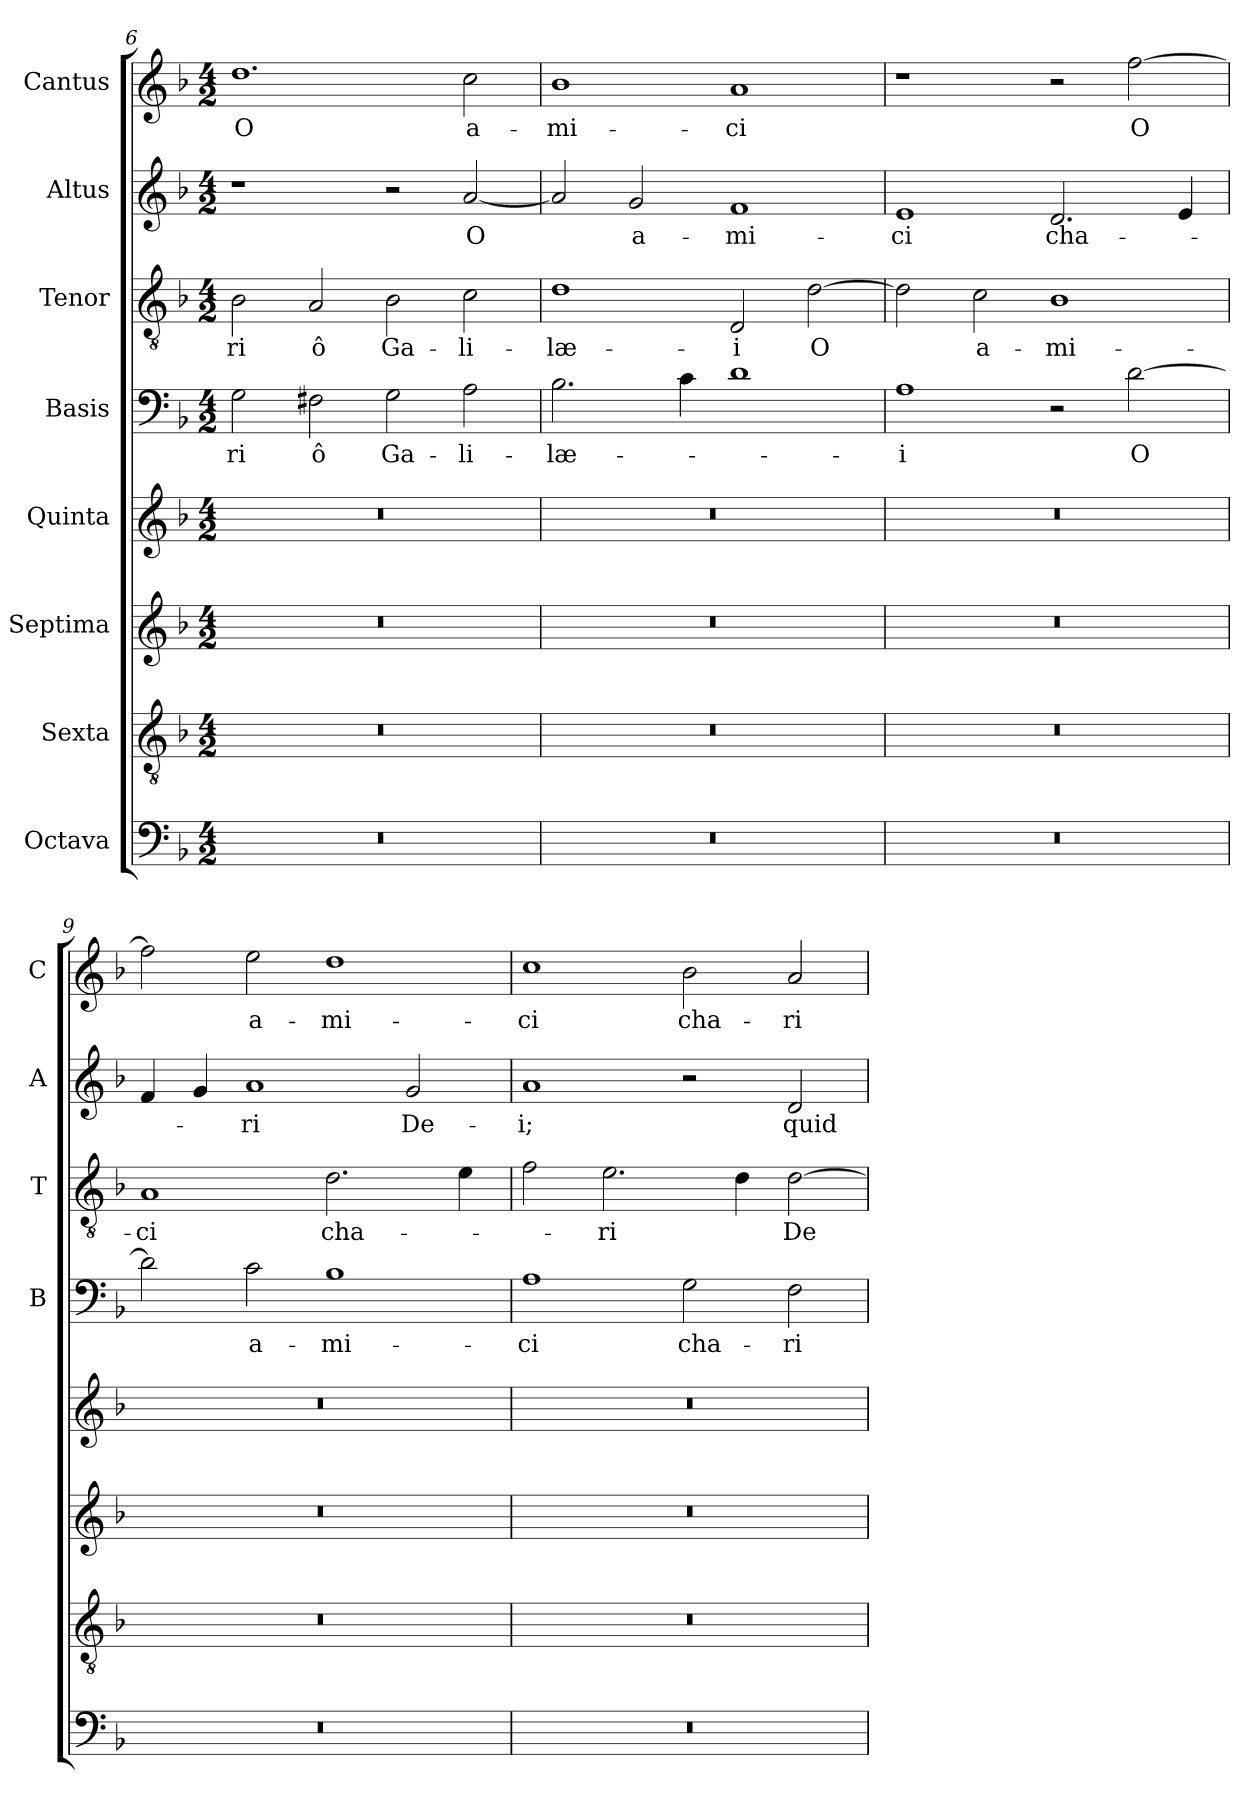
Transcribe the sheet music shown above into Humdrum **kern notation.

**kern	**kern	**kern	**kern	**kern	**text	**kern	**text	**kern	**text	**kern	**text
*part8	*part7	*part6	*part5	*part4	*part4	*part3	*part3	*part2	*part2	*part1	*part1
*staff8	*staff7	*staff6	*staff5	*staff4	*staff4	*staff3	*staff3	*staff2	*staff2	*staff1	*staff1
*I"Octava	*I"Sexta	*I"Septima	*I"Quinta	*I"Basis	*	*I"Tenor	*	*I"Altus	*	*I"Cantus	*
*	*	*	*	*I'B	*	*I'T	*	*I'A	*	*I'C	*
!!LO:PB:g=z
*clefF4	*clefGv2	*clefG2	*clefG2	*clefF4	*	*clefGv2	*	*clefG2	*	*clefG2	*
*k[b-]	*k[b-]	*k[b-]	*k[b-]	*k[b-]	*	*k[b-]	*	*k[b-]	*	*k[b-]	*
*F:	*F:	*F:	*F:	*F:	*	*F:	*	*F:	*	*F:	*
*M4/2	*M4/2	*M4/2	*M4/2	*M4/2	*	*M4/2	*	*M4/2	*	*M4/2	*
=6	=6	=6	=6	=6	=6	=6	=6	=6	=6	=6	=6
!	!	!	!	!	!LO:LY:b	!	!LO:LY:b	!	!	!	!LO:LY:b
0r	0r	0r	0r	2G\	-ri	2B-\	-ri	1r	.	1.dd	O
!	!	!	!	!	!LO:LY:b	!	!LO:LY:b	!	!	!	!
.	.	.	.	2F#X\	ô	2A/	ô	.	.	.	.
!	!	!	!	!	!LO:LY:b	!	!LO:LY:b	!	!	!	!
.	.	.	.	2G\	Ga-	2B-\	Ga-	2r	.	.	.
!	!	!	!	!	!LO:LY:b	!	!LO:LY:b	!	!LO:LY:b	!	!LO:LY:b
.	.	.	.	2A\	-li-	2c\	-li-	[2a/	O	2cc\	a-
=7	=7	=7	=7	=7	=7	=7	=7	=7	=7	=7	=7
!	!	!	!	!	!LO:LY:b	!	!LO:LY:b	!	!	!	!LO:LY:b
0r	0r	0r	0r	2.B-\	-læ-	1d	-læ-	2a/]	.	1b-	-mi-
!	!	!	!	!	!	!	!	!	!LO:LY:b	!	!
.	.	.	.	.	.	.	.	2g/	a-	.	.
.	.	.	.	4c\	.	.	.	.	.	.	.
!	!	!	!	!	!	!	!LO:LY:b	!	!LO:LY:b	!	!LO:LY:b
.	.	.	.	1d	.	2D/	-i	1f	-mi-	1a	-ci
!	!	!	!	!	!	!	!LO:LY:b	!	!	!	!
.	.	.	.	.	.	[2d\	O	.	.	.	.
=8	=8	=8	=8	=8	=8	=8	=8	=8	=8	=8	=8
!	!	!	!	!	!LO:LY:b	!	!	!	!LO:LY:b	!	!
0r	0r	0r	0r	1A	-i	2d\]	.	1e	-ci	1r	.
!	!	!	!	!	!	!	!LO:LY:b	!	!	!	!
.	.	.	.	.	.	2c\	a-	.	.	.	.
!	!	!	!	!	!	!	!LO:LY:b	!	!LO:LY:b	!	!
.	.	.	.	2r	.	1B-	-mi-	2.d/	cha-	2r	.
!	!	!	!	!	!LO:LY:b	!	!	!	!	!	!LO:LY:b
.	.	.	.	[2d\	O	.	.	.	.	[2ff\	O
.	.	.	.	.	.	.	.	4e/	.	.	.
=9	=9	=9	=9	=9	=9	=9	=9	=9	=9	=9	=9
!	!	!	!	!	!	!	!LO:LY:b	!	!	!	!
0r	0r	0r	0r	2d\]	.	1A	-ci	4f/	.	2ff\]	.
.	.	.	.	.	.	.	.	4g/	.	.	.
!	!	!	!	!	!LO:LY:b	!	!	!	!LO:LY:b	!	!LO:LY:b
.	.	.	.	2c\	a-	.	.	1a	-ri	2ee\	a-
!	!	!	!	!	!LO:LY:b	!	!LO:LY:b	!	!	!	!LO:LY:b
.	.	.	.	1B-	-mi-	2.d\	cha-	.	.	1dd	-mi-
!	!	!	!	!	!	!	!	!	!LO:LY:b	!	!
.	.	.	.	.	.	.	.	2g/	De-	.	.
.	.	.	.	.	.	4e\	.	.	.	.	.
=10	=10	=10	=10	=10	=10	=10	=10	=10	=10	=10	=10
!	!	!	!	!	!LO:LY:b	!	!	!	!LO:LY:b	!	!LO:LY:b
0r	0r	0r	0r	1A	-ci	2f\	.	1a	-i;	1cc	-ci
!	!	!	!	!	!	!	!LO:LY:b	!	!	!	!
.	.	.	.	.	.	2.e\	-ri	.	.	.	.
!	!	!	!	!	!LO:LY:b	!	!	!	!	!	!LO:LY:b
.	.	.	.	2G\	cha-	.	.	2r	.	2b-\	cha-
.	.	.	.	.	.	4d\	.	.	.	.	.
!	!	!	!	!	!LO:LY:b	!	!LO:LY:b	!	!LO:LY:b	!	!LO:LY:b
.	.	.	.	2F\	-ri	[2d\	De-	2d/	quid	2a/	-ri
=	=	=	=	=	=	=	=	=	=	=	=
*-	*-	*-	*-	*-	*-	*-	*-	*-	*-	*-	*-
